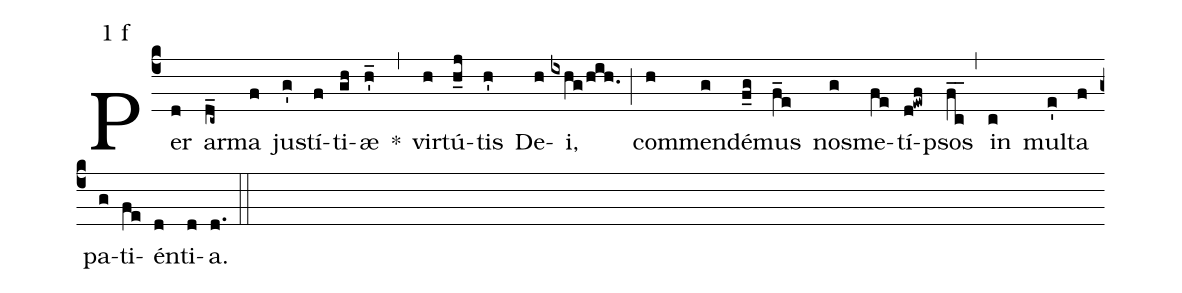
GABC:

mode:1 f;
%%
(c4) Per(d) ar(d_c~)ma(f) ju(g')stí(f)ti(gh)æ(h'_) *(,) vir(h)tú(h_j)tis(h') De(h)i,(ixhg/hih.) (;) com(h)men(g)dé(f_g)mus(f_e) nos(g)me(fe)tí(d!ewf)psos(fc__) (,) in(c) mul(e')ta(f) pa(g)ti(fe)én(d)ti(d)a.(d.) (::)
